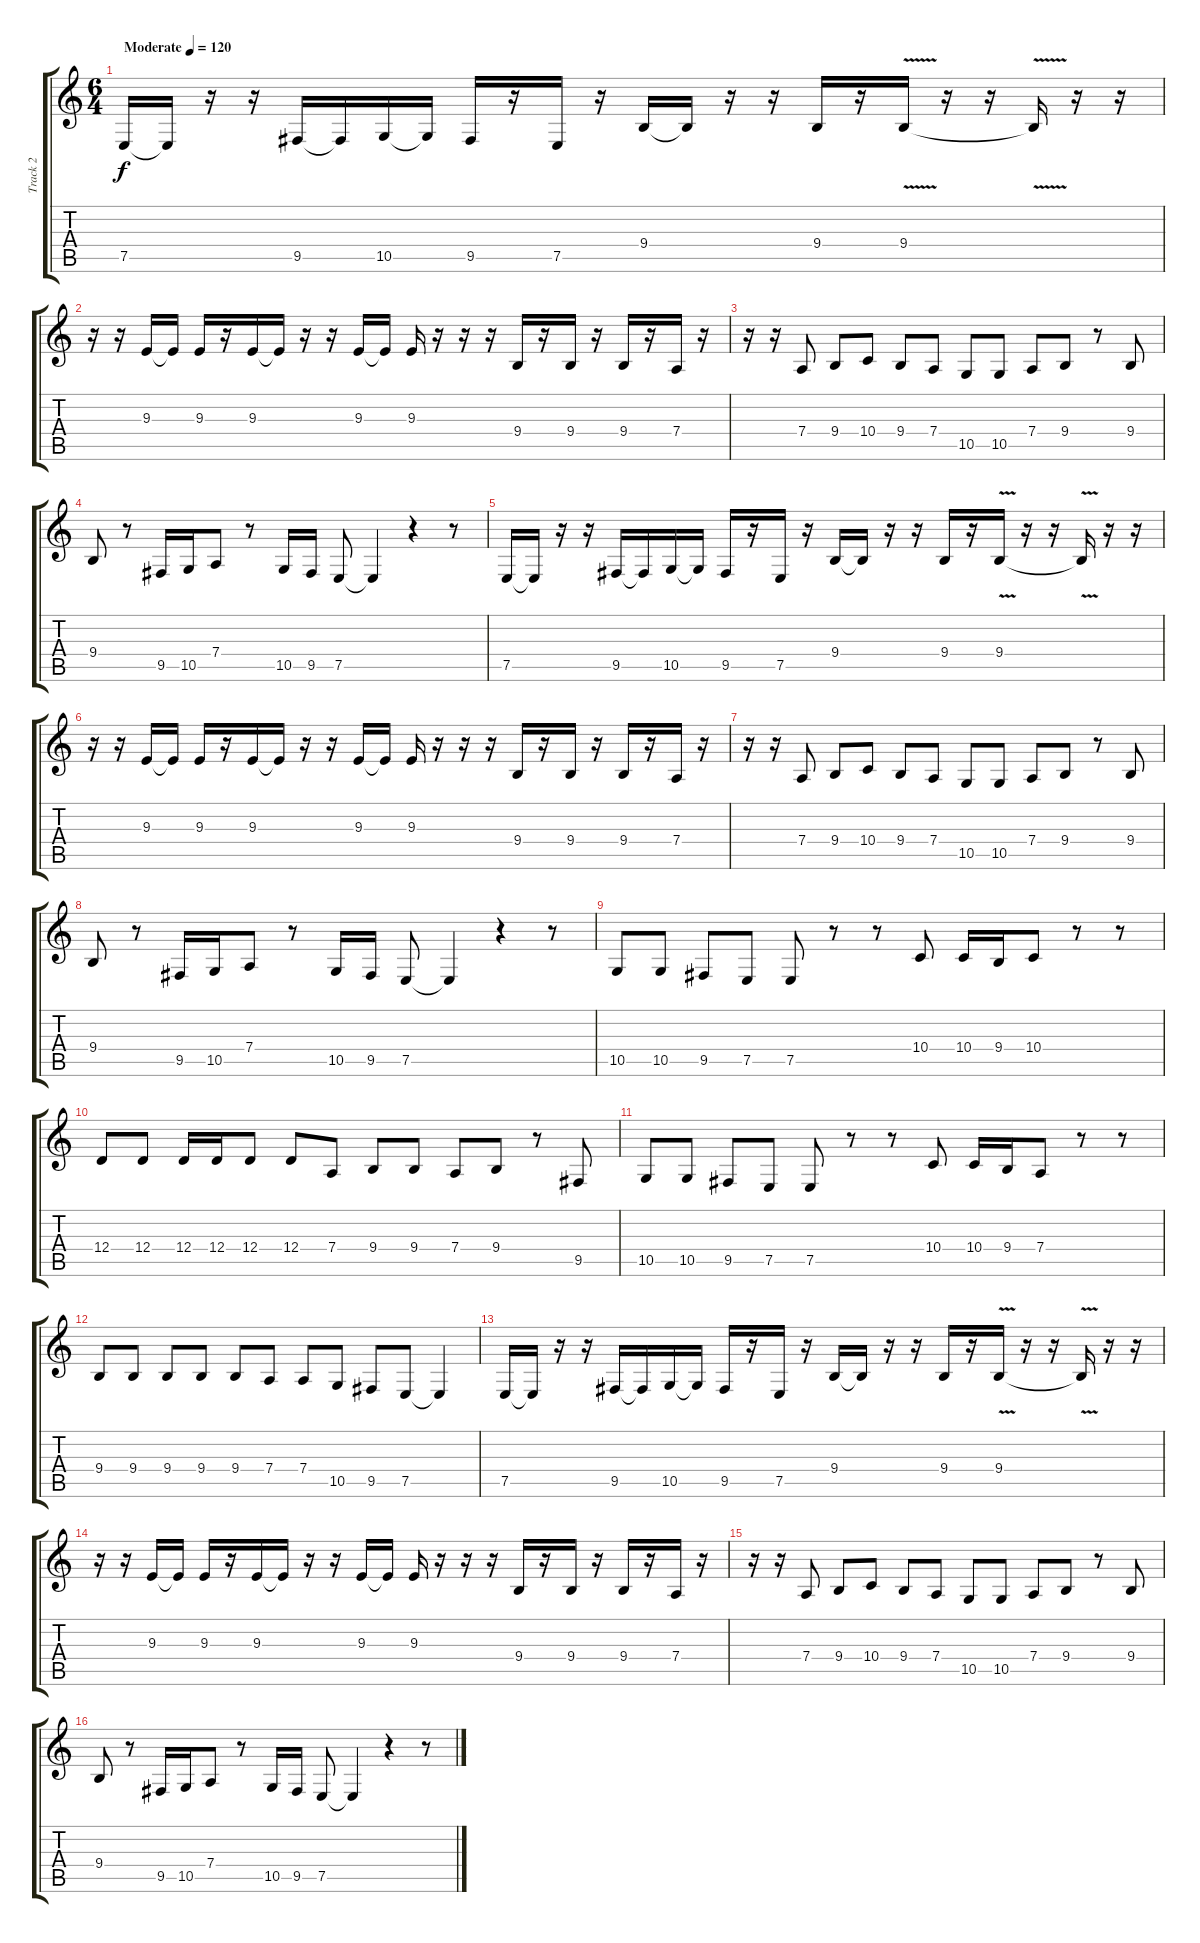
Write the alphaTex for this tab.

\track ("Track 2" "Track 2") {instrument violin}
\staff {score tabs}
\tuning (E4 B3 G3 D3 A2 E2) {hide}
\ts (6 4)
\tempo (120 "Moderate")
\clef g2
\ks c
7.5.16{dy f instrument violin} 7.5{t}.16 r.16 r.16 9.5.16 9.5{t}.16 10.5.16 10.5{t}.16 9.5.16 r.16 7.5.16 r.16 9.4.16 9.4{t}.16 r.16 r.16 9.4.16 r.16 9.4{v}.16 r.16 r.16 9.4{t}.16 r.16 r.16 |
r.16 r.16 9.3.16 9.3{t}.16 9.3.16 r.16 9.3.16 9.3{t}.16 r.16 r.16 9.3.16 9.3{t}.16 9.3.16 r.16 r.16 r.16 9.4.16 r.16 9.4.16 r.16 9.4.16 r.16 7.4.16 r.16 |
r.16 r.16 7.4.8 9.4.8 10.4.8 9.4.8 7.4.8 10.5.8 10.5.8 7.4.8 9.4.8 r.8 9.4.8 |
9.4.8 r.8 9.5.16 10.5.16 7.4.8 r.8 10.5.16 9.5.16 7.5.8 7.5{t}.4 r.4 r.8 |
7.5.16 7.5{t}.16 r.16 r.16 9.5.16 9.5{t}.16 10.5.16 10.5{t}.16 9.5.16 r.16 7.5.16 r.16 9.4.16 9.4{t}.16 r.16 r.16 9.4.16 r.16 9.4{v}.16 r.16 r.16 9.4{t}.16 r.16 r.16 |
r.16 r.16 9.3.16 9.3{t}.16 9.3.16 r.16 9.3.16 9.3{t}.16 r.16 r.16 9.3.16 9.3{t}.16 9.3.16 r.16 r.16 r.16 9.4.16 r.16 9.4.16 r.16 9.4.16 r.16 7.4.16 r.16 |
r.16 r.16 7.4.8 9.4.8 10.4.8 9.4.8 7.4.8 10.5.8 10.5.8 7.4.8 9.4.8 r.8 9.4.8 |
9.4.8 r.8 9.5.16 10.5.16 7.4.8 r.8 10.5.16 9.5.16 7.5.8 7.5{t}.4 r.4 r.8 |
10.5.8 10.5.8 9.5.8 7.5.8 7.5.8 r.8 r.8 10.4.8 10.4.16 9.4.16 10.4.8 r.8 r.8 |
12.4.8 12.4.8 12.4.16 12.4.16 12.4.8 12.4.8 7.4.8 9.4.8 9.4.8 7.4.8 9.4.8 r.8 9.5.8 |
10.5.8 10.5.8 9.5.8 7.5.8 7.5.8 r.8 r.8 10.4.8 10.4.16 9.4.16 7.4.8 r.8 r.8 |
9.4.8 9.4.8 9.4.8 9.4.8 9.4.8 7.4.8 7.4.8 10.5.8 9.5.8 7.5.8 7.5{t}.4 |
7.5.16 7.5{t}.16 r.16 r.16 9.5.16 9.5{t}.16 10.5.16 10.5{t}.16 9.5.16 r.16 7.5.16 r.16 9.4.16 9.4{t}.16 r.16 r.16 9.4.16 r.16 9.4{v}.16 r.16 r.16 9.4{t}.16 r.16 r.16 |
r.16 r.16 9.3.16 9.3{t}.16 9.3.16 r.16 9.3.16 9.3{t}.16 r.16 r.16 9.3.16 9.3{t}.16 9.3.16 r.16 r.16 r.16 9.4.16 r.16 9.4.16 r.16 9.4.16 r.16 7.4.16 r.16 |
r.16 r.16 7.4.8 9.4.8 10.4.8 9.4.8 7.4.8 10.5.8 10.5.8 7.4.8 9.4.8 r.8 9.4.8 |
9.4.8 r.8 9.5.16 10.5.16 7.4.8 r.8 10.5.16 9.5.16 7.5.8 7.5{t}.4 r.4 r.8
